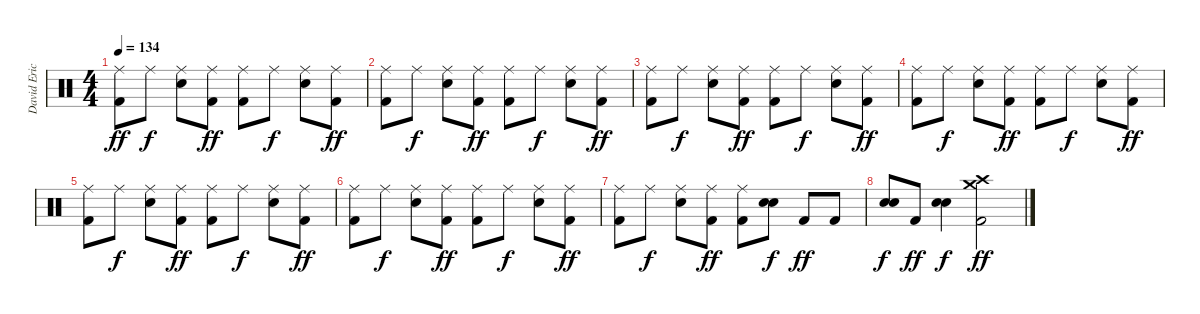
\track ("David Eric Grohl" "David Eric") {instrument percussion}
\staff {score}
\articulation defaults
\ts (4 4)
\tempo 134
\clef neutral
\ks c
("Ride (middle)" "Kick (hit) 2").8{dy ff} "Ride (middle)".8{dy f} ("Ride (middle)" "Electric Snare (hit)").8 ("Ride (middle)" "Kick (hit) 2").8{dy ff} ("Ride (middle)" "Kick (hit) 2").8 "Ride (middle)".8{dy f} ("Ride (middle)" "Electric Snare (hit)").8 ("Ride (middle)" "Kick (hit) 2").8{dy ff} |
("Ride (middle)" "Kick (hit) 2").8 "Ride (middle)".8{dy f} ("Ride (middle)" "Electric Snare (hit)").8 ("Ride (middle)" "Kick (hit) 2").8{dy ff} ("Ride (middle)" "Kick (hit) 2").8 "Ride (middle)".8{dy f} ("Ride (middle)" "Electric Snare (hit)").8 ("Ride (middle)" "Kick (hit) 2").8{dy ff} |
("Ride (middle)" "Kick (hit) 2").8 "Ride (middle)".8{dy f} ("Ride (middle)" "Electric Snare (hit)").8 ("Ride (middle)" "Kick (hit) 2").8{dy ff} ("Ride (middle)" "Kick (hit) 2").8 "Ride (middle)".8{dy f} ("Ride (middle)" "Electric Snare (hit)").8 ("Ride (middle)" "Kick (hit) 2").8{dy ff} |
("Ride (middle)" "Kick (hit) 2").8 "Ride (middle)".8{dy f} ("Ride (middle)" "Electric Snare (hit)").8 ("Ride (middle)" "Kick (hit) 2").8{dy ff} ("Ride (middle)" "Kick (hit) 2").8 "Ride (middle)".8{dy f} ("Ride (middle)" "Electric Snare (hit)").8 ("Ride (middle)" "Kick (hit) 2").8{dy ff} |
("Ride (middle)" "Kick (hit) 2").8 "Ride (middle)".8{dy f} ("Ride (middle)" "Electric Snare (hit)").8 ("Ride (middle)" "Kick (hit) 2").8{dy ff} ("Ride (middle)" "Kick (hit) 2").8 "Ride (middle)".8{dy f} ("Ride (middle)" "Electric Snare (hit)").8 ("Ride (middle)" "Kick (hit) 2").8{dy ff} |
("Ride (middle)" "Kick (hit) 2").8 "Ride (middle)".8{dy f} ("Ride (middle)" "Electric Snare (hit)").8 ("Ride (middle)" "Kick (hit) 2").8{dy ff} ("Ride (middle)" "Kick (hit) 2").8 "Ride (middle)".8{dy f} ("Ride (middle)" "Electric Snare (hit)").8 ("Ride (middle)" "Kick (hit) 2").8{dy ff} |
("Ride (middle)" "Kick (hit) 2").8 "Ride (middle)".8{dy f} ("Ride (middle)" "Electric Snare (hit)").8 ("Ride (middle)" "Kick (hit) 2").8{dy ff} ("Ride (middle)" "Kick (hit) 2").8 ("Electric Snare (hit)" "Electric Snare (hit)").8{dy f} "Kick (hit) 2".8{dy ff} "Kick (hit) 2".8 |
("Electric Snare (hit)" "Electric Snare (hit)").8{dy f} "Kick (hit) 2".8{dy ff} ("Electric Snare (hit)" "Electric Snare (hit)").4{dy f} ("Crash high (hit)" "Crash medium (hit)" "Kick (hit) 2").2{dy ff}
